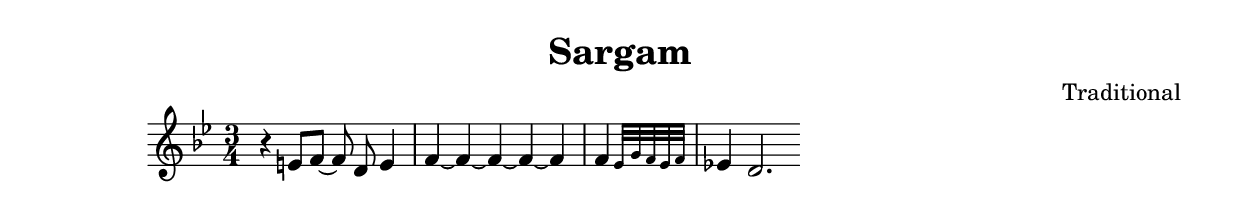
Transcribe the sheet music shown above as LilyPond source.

#(ly:set-option 'midi-extension "mid")
\version "2.12.3"
\include "english.ly"
\header{ 
title = "Sargam"
composer = "Traditional"
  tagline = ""  % removed 
}
%{
 Rag:Bhairavi
Tal:Dadra
Title:Sargam
Author:Traditional
Source:AAK
Mode: phrygian
Filename: bhairavi sargam 
TimeSignature: 3/4
Key: D

   0             +       0    RmgRg    g+
|: -- Rg -S R- | g - - | - - g       |  r S - | - :| 
 %}
  
melody = {
\time 3/4
\clef treble
\key c \phrygian
\autoBeamOn  
\cadenzaOn
\bar "|:" r4  d'8[  ef'8]~~ef'8]   c'8]  d'4   \bar "|" ef'4~ef'4~ef'4~ef'4~ef'4    \bar "|"   \afterGrace ef'4 { d'32[ f'32 ef'32 d'32 ef'32] }  \bar "|" df'4  c'2.   \bar "|"  \bar ":|"
}

text = \lyricmode {
  
}

\score{
\transpose c' d'
<<
  \new Voice = "one" {
    \melody
  }
  \new Lyrics \lyricsto "one" \text
>>
\layout {
  \context {
       \Score
    \remove "Bar_number_engraver"
  } 
  }
\midi { 
  \context {
    \Score
    tempoWholesPerMinute = #(ly:make-moment 200 4)
   }
 }
}
